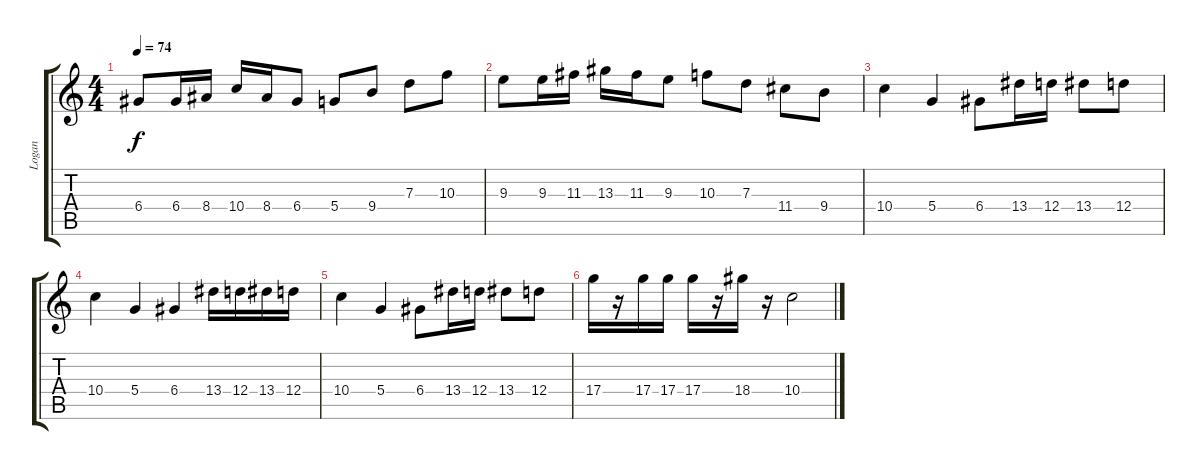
\track ("Logan" "Logan") {instrument overdrivenguitar}
\staff {score tabs}
\tuning (E4 B3 G3 D3 A2 D2) {hide}
\ts (4 4)
\tempo 74
\clef g2
\ks c
6.4.8{dy f} 6.4.16 8.4.16 10.4.16 8.4.16 6.4.8 5.4.8 9.4.8 7.3.8 10.3.8 |
9.3.8 9.3.16 11.3.16 13.3.16 11.3.16 9.3.8 10.3.8 7.3.8 11.4.8 9.4.8 |
10.4.4 5.4.4 6.4.8 13.4.16 12.4.16 13.4.8 12.4.8 |
10.4.4 5.4.4 6.4.4 13.4.16 12.4.16 13.4.16 12.4.16 |
10.4.4 5.4.4 6.4.8 13.4.16 12.4.16 13.4.8 12.4.8 |
17.4.16 r.16 17.4.16 17.4.16 17.4.16 r.16 18.4.16 r.16 10.4.2
